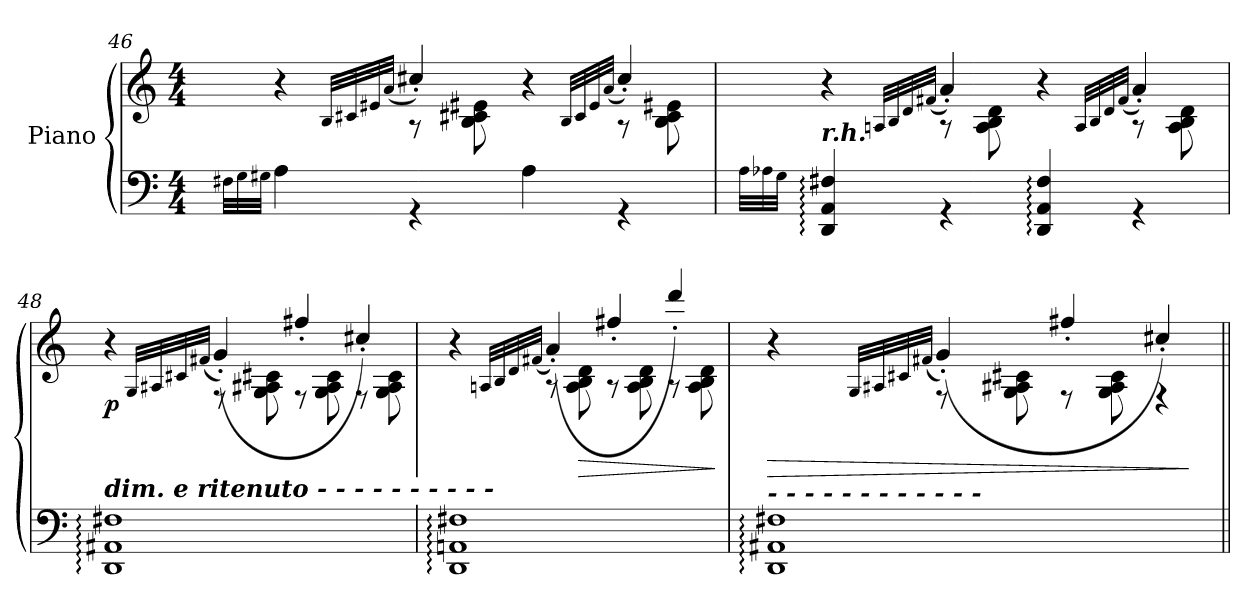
**kern	**kern	**dynam
*part1	*part1	*part1
*staff2	*staff1	*staff1/2
*I"Piano	*	*
!!LO:LB:g=z
*clefF4	*clefG2	*
*k[]	*k[]	*
*M4/4	*M4/4	*
=46	=46	=46
32qF#X\LLL	.	.
32qG\	.	.
32qG#X\JJJ	.	.
*^	*^	*
4A\	4ryy	4r	4ryy	.
.	.	.	32qB/LLL	.
.	.	.	32qc#X/	.
.	.	.	32qe#X/	.
.	.	.	(32qa/JJJ	.
4rGG	4ryy	8rA	4cc#X'/)	.
.	.	8B\ 8c#X\ 8e#X\	.	.
4A\	4ryy	4r	4ryy	.
.	.	.	32qB/LLL	.
.	.	.	32qc#/	.
.	.	.	32qe#/	.
.	.	.	(32qa/JJJ	.
4rGG	4ryy	8rA	4cc#'/)	.
.	.	8B\ 8c#\ 8e#X\	.	.
=47	=47	=47	=47	=47
32qA\LLL	.	.	.	.
32qA-X\	.	.	.	.
32qG\JJJ	.	.	.	.
!LO:TX:a:Bi:t=r.h.	!	!	!	!
4DD/: 4AA/: 4F#X/:	4ryy	4r	4ryy	.
.	.	.	32qAn/LLL	.
.	.	.	32qB/	.
.	.	.	32qd/	.
.	.	.	(32qf#X/JJJ	.
4rGG	4ryy	8rA	4a'/)	.
.	.	8A\ 8B\ 8d\	.	.
4DD/: 4AA/: 4F#/:	4ryy	4r	4ryy	.
.	.	.	32qA/LLL	.
.	.	.	32qB/	.
.	.	.	32qd/	.
.	.	.	(32qf#/JJJ	.
4rGG	4ryy	8rA	4a'/)	.
.	.	8A\ 8B\ 8d\	.	.
!!LO:LB:g=z	!!
=48	=48	=48	=48	=48
!LO:TX:a:Bi:t=dim. e ritenuto    -     -     -     -     -     -     -     -     -     -	!	!	!	!
!	!	!	!	!LO:DY:b
1DD: 1AA#X: 1F#X:	4ryy	4r	4ryy	p
.	.	.	32qG/LLL	.
.	.	.	32qA#X/	.
.	.	.	32qc#X/	.
.	.	.	(32qf#X/JJJ	.
.	2.ryy	8rF	(4g'/)	.
.	.	8G\ 8A#X\ 8c#X\	.	.
.	.	8rF	4ff#X'/	.
.	.	8G\ 8A#\ 8c#\	.	.
.	.	8rF	4cc#X'/)	.
.	.	8G\ 8A#\ 8c#\	.	.
=49	=49	=49	=49	=49
1DD: 1AAn: 1F#X:	4ryy	4r	4ryy	.
.	.	.	32qAn/LLL	.
.	.	.	32qB/	.
.	.	.	32qd/	.
.	.	.	(32qf#X/JJJ	.
.	2.ryy	8rA	(4a'/)	.
!	!	!	!	!LO:HP:b
.	.	8A\ 8B\ 8d\	.	>
*	*	*MM60	*	*
.	.	8rA	4ff#X'/	.
.	.	8A\ 8B\ 8d\	.	.
.	.	8rA	4ddd'/)	.
.	.	8A\ 8B\ 8d\	.	.
*v	*v	*	*	*
*	*v	*v	*
.	.	]
!!LO:PB:g=z
=50	=50	=50
*^	*	*
!LO:TX:a:Bi:t=-     -     -     -     -     -     -     -     -     -     -     -	!	!	!
!	!	!	!LO:HP:b
*	*	*^	*
1DD: 1AA#X: 1F#X:	4ryy	4r	4ryy	>
*	*	*MM52	*	*
.	.	.	32qG/LLL	.
.	.	.	32qA#X/	.
.	.	.	32qc#X/	.
.	.	.	(32qf#X/JJJ	.
.	2.ryy	8rF	(4g'/)	.
.	.	8G\ 8A#X\ 8c#X\	.	.
.	.	8rF	4ff#X'/	.
*	*	*MM32	*	*
.	.	8G\ 8A#\ 8c#\	.	.
.	.	4rF	4cc#X'/)	.
*v	*v	*	*	*
*	*v	*v	*
.	.	]
=||	=||	=||
*-	*-	*-
